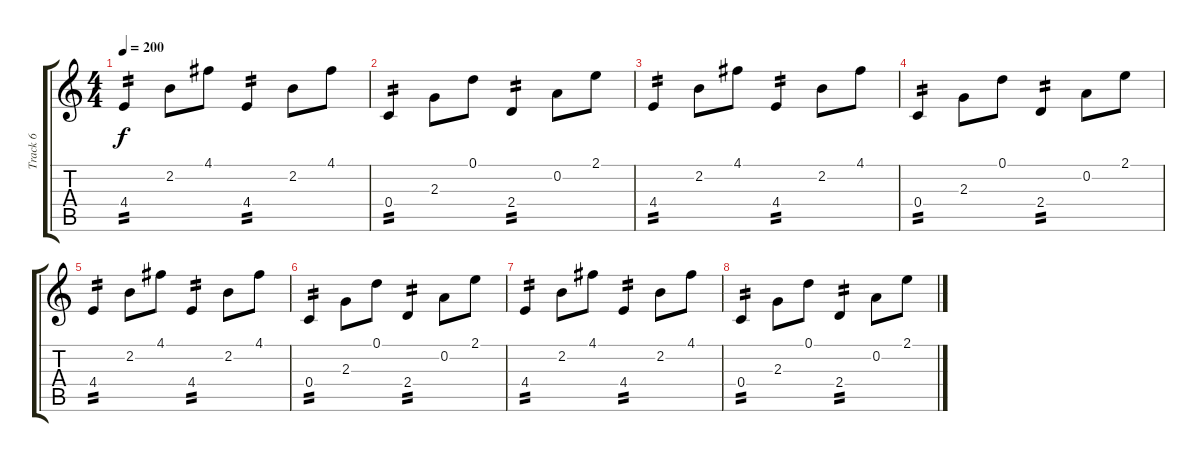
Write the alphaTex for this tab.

\track ("Track 6" "Track 6") {instrument distortionguitar}
\staff {score tabs}
\tuning (D4 A3 F3 C3 G2 C2) {hide}
\ts (4 4)
\tempo 200
\clef g2
\ks c
4.4.4{tp 2 dy f} 2.2.8 4.1.8 4.4.4{tp 2} 2.2.8 4.1.8 |
0.4.4{tp 2} 2.3.8 0.1.8 2.4.4{tp 2} 0.2.8 2.1.8 |
4.4.4{tp 2} 2.2.8 4.1.8 4.4.4{tp 2} 2.2.8 4.1.8 |
0.4.4{tp 2} 2.3.8 0.1.8 2.4.4{tp 2} 0.2.8 2.1.8 |
4.4.4{tp 2} 2.2.8 4.1.8 4.4.4{tp 2} 2.2.8 4.1.8 |
0.4.4{tp 2} 2.3.8 0.1.8 2.4.4{tp 2} 0.2.8 2.1.8 |
4.4.4{tp 2} 2.2.8 4.1.8 4.4.4{tp 2} 2.2.8 4.1.8 |
0.4.4{tp 2} 2.3.8 0.1.8 2.4.4{tp 2} 0.2.8 2.1.8
